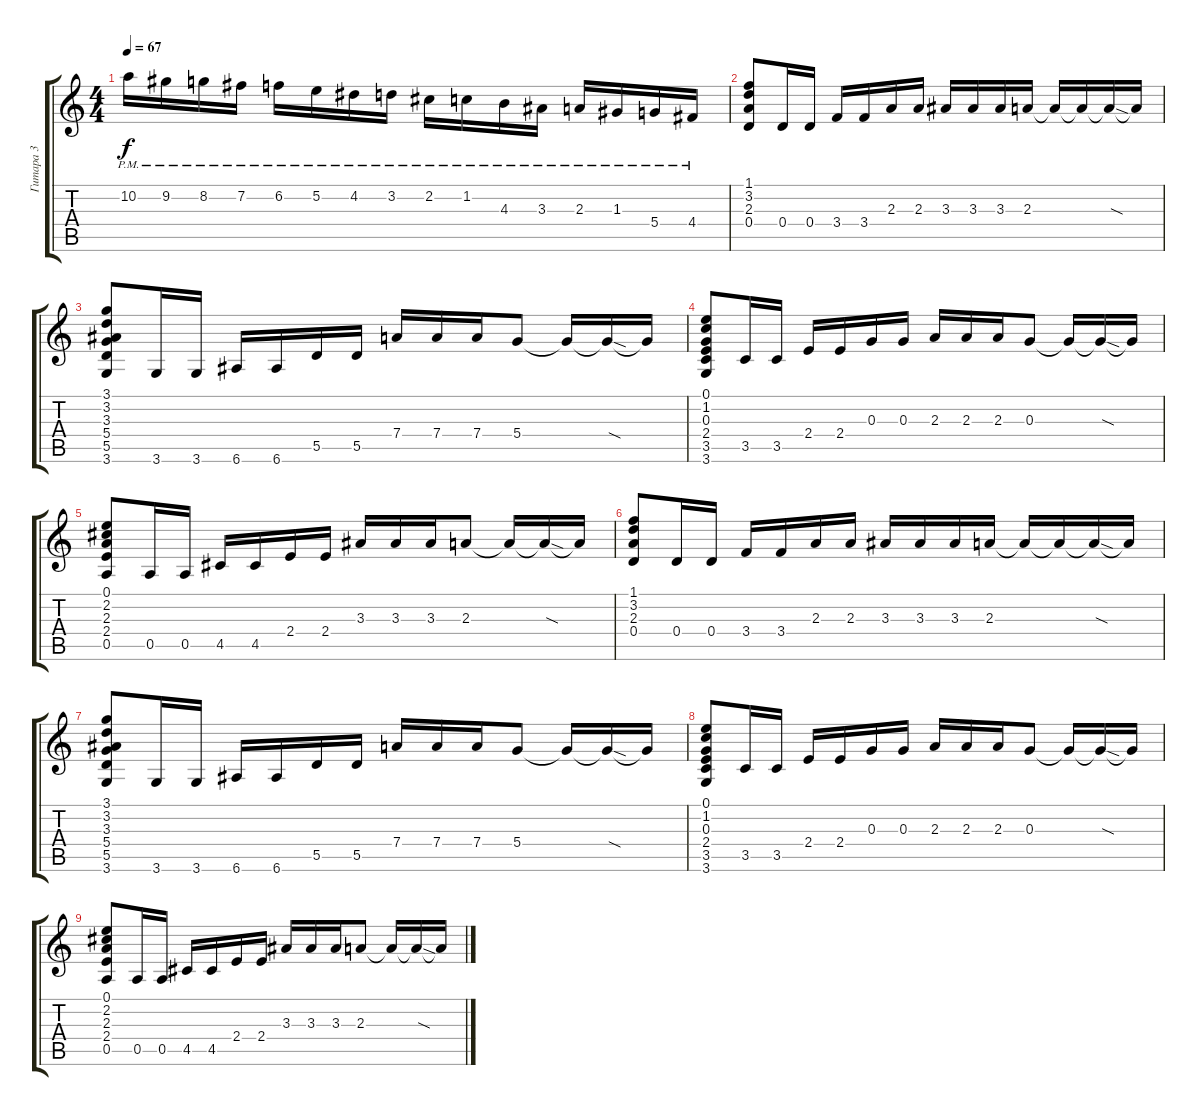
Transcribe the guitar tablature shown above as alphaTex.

\track ("Гитара 3" "Гитара 3") {instrument overdrivenguitar}
\staff {score tabs}
\tuning (E4 B3 G3 D3 A2 E2) {hide}
\ts (4 4)
\tempo 67
\clef g2
\ks c
10.2{pm}.16{dy f volume 13} 9.2{pm}.16 8.2{pm}.16 7.2{pm}.16 6.2{pm}.16 5.2{pm}.16 4.2{pm}.16 3.2{pm}.16 2.2{pm}.16 1.2{pm}.16 4.3{pm}.16 3.3{pm}.16 2.3{pm}.16 1.3{pm}.16 5.4{pm}.16 4.4{pm}.16 |
(1.1 3.2 2.3 0.4).8{volume 12} 0.4.16 0.4.16 3.4.16 3.4.16 2.3.16 2.3.16 3.3.16 3.3.16 3.3.16 2.3.16 2.3{t}.16 2.3{t}.16 2.3{sod t}.16 2.3{t}.16 |
(3.1 3.2 3.3 5.4 5.5 3.6).8 3.6.16 3.6.16 6.6.16 6.6.16 5.5.16 5.5.16 7.4.16 7.4.16 7.4.16 5.4.8 5.4{t}.16 5.4{sod t}.16 5.4{t}.16 |
(0.1 1.2 0.3 2.4 3.5 3.6).8 3.5.16 3.5.16 2.4.16 2.4.16 0.3.16 0.3.16 2.3.16 2.3.16 2.3.16 0.3.8 0.3{t}.16 0.3{sod t}.16 0.3{t}.16 |
(0.1 2.2 2.3 2.4 0.5).8 0.5.16 0.5.16 4.5.16 4.5.16 2.4.16 2.4.16 3.3.16 3.3.16 3.3.16 2.3.8 2.3{t}.16 2.3{sod t}.16 2.3{t}.16 |
(1.1 3.2 2.3 0.4).8 0.4.16 0.4.16 3.4.16 3.4.16 2.3.16 2.3.16 3.3.16 3.3.16 3.3.16 2.3.16 2.3{t}.16 2.3{t}.16 2.3{sod t}.16 2.3{t}.16 |
(3.1 3.2 3.3 5.4 5.5 3.6).8 3.6.16 3.6.16 6.6.16 6.6.16 5.5.16 5.5.16 7.4.16 7.4.16 7.4.16 5.4.8 5.4{t}.16 5.4{sod t}.16 5.4{t}.16 |
(0.1 1.2 0.3 2.4 3.5 3.6).8 3.5.16 3.5.16 2.4.16 2.4.16 0.3.16 0.3.16 2.3.16 2.3.16 2.3.16 0.3.8 0.3{t}.16 0.3{sod t}.16 0.3{t}.16 |
(0.1 2.2 2.3 2.4 0.5).8 0.5.16 0.5.16 4.5.16 4.5.16 2.4.16 2.4.16 3.3.16 3.3.16 3.3.16 2.3.8 2.3{t}.16 2.3{sod t}.16 2.3{t}.16
